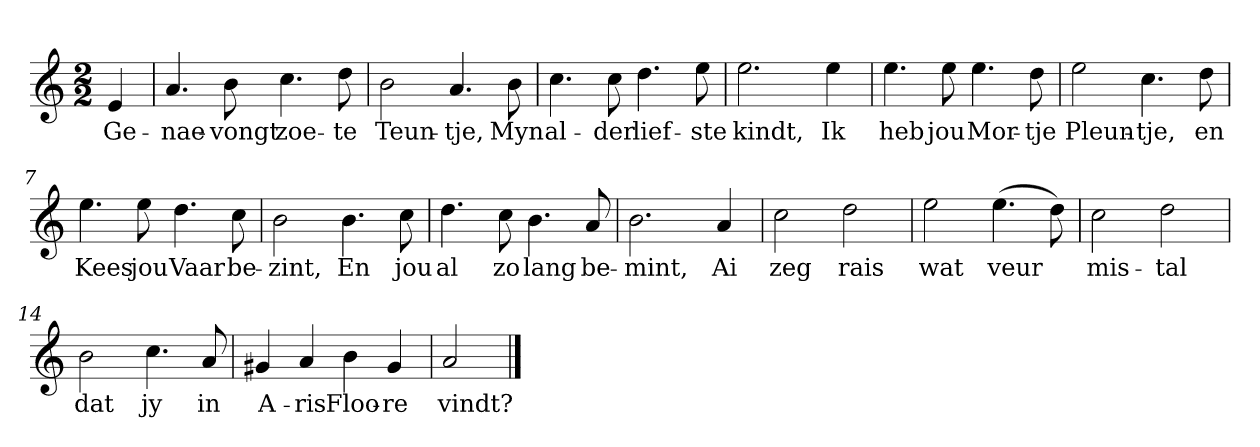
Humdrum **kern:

**kern	**text
*part1	*part1
*staff1	*staff1
*clefG2	*
*k[]	*
*C:	*
*M2/2	*
*MM120	*
=	=
4e	Ge-
=1	=1
4.a	-nae-
8b	-vongt
4.cc	zoe-
8dd	-te
=2	=2
2b	Teun-
4.a	-tje,
8b	Myn
=3	=3
4.cc	al-
8cc	-der
4.dd	lief-
8ee	-ste
=4	=4
2.ee	kindt,
4ee	Ik
=5	=5
4.ee	heb
8ee	jou
4.ee	Mor-
8dd	-tje
=6	=6
2ee	Pleun-
4.cc	-tje,
8dd	en
=7	=7
4.ee	Kees
8ee	jou
4.dd	Vaar
8cc	be-
=8	=8
2b	-zint,
4.b	En
8cc	jou
=9	=9
4.dd	al
8cc	zo
4.b	lang
8a	be-
=10	=10
2.b	-mint,
4a	Ai
=11	=11
2cc	zeg
2dd	rais
=12	=12
2ee	wat
(4.ee	veur
8dd)	.
=13	=13
2cc	mis-
2dd	-tal
=14	=14
2b	dat
4.cc	jy
8a	in
=15	=15
4g#X	A-
4a	-ris
4b	Floo-
4g#	-re
=16	=16
2a	vindt?
==	==
*-	*-
